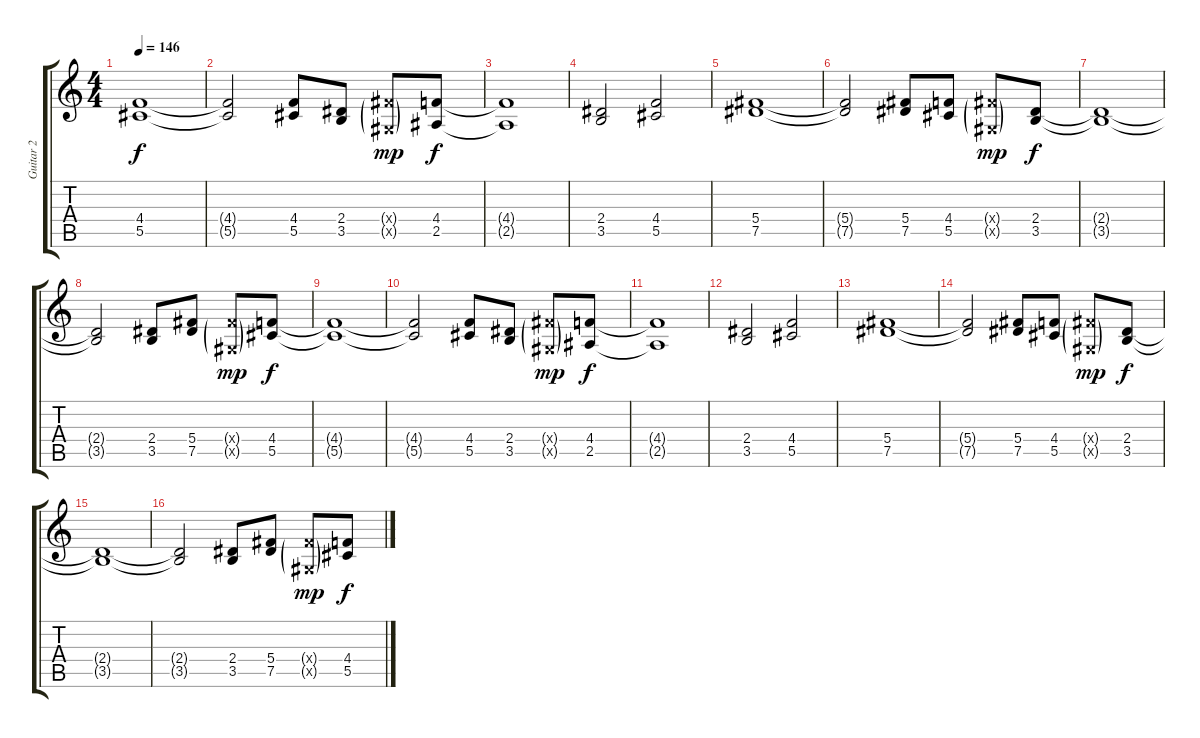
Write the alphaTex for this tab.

\track ("Guitar 2" "Guitar 2") {instrument distortionguitar}
\staff {score tabs}
\tuning (Eb4 Bb3 Gb3 Db3 Ab2 Eb2) {hide}
\ts (4 4)
\tempo 146
\clef g2
\ks c
(4.4{t} 5.5{t}).1{dy f} |
(4.4{t} 5.5{t}).2 (4.4 5.5).8 (2.4 3.5).8 (5.4{g x} 0.5{g x}).8{dy mp} (4.4 2.5).8{dy f} |
(4.4{t} 2.5{t}).1 |
(2.4 3.5).2 (4.4 5.5).2 |
(5.4 7.5).1 |
(5.4{t} 7.5{t}).2 (5.4 7.5).8 (4.4 5.5).8 (5.4{g x} 0.5{g x}).8{dy mp} (2.4 3.5).8{dy f} |
(2.4{t} 3.5{t}).1 |
(2.4{t} 3.5{t}).2 (2.4 3.5).8 (5.4 7.5).8 (5.4{g x} 0.5{g x}).8{dy mp} (4.4 5.5).8{dy f} |
(4.4{t} 5.5{t}).1 |
(4.4{t} 5.5{t}).2 (4.4 5.5).8 (2.4 3.5).8 (5.4{g x} 0.5{g x}).8{dy mp} (4.4 2.5).8{dy f} |
(4.4{t} 2.5{t}).1 |
(2.4 3.5).2 (4.4 5.5).2 |
(5.4 7.5).1 |
(5.4{t} 7.5{t}).2 (5.4 7.5).8 (4.4 5.5).8 (5.4{g x} 0.5{g x}).8{dy mp} (2.4 3.5).8{dy f} |
(2.4{t} 3.5{t}).1 |
(2.4{t} 3.5{t}).2 (2.4 3.5).8 (5.4 7.5).8 (5.4{g x} 0.5{g x}).8{dy mp} (4.4 5.5).8{dy f}
